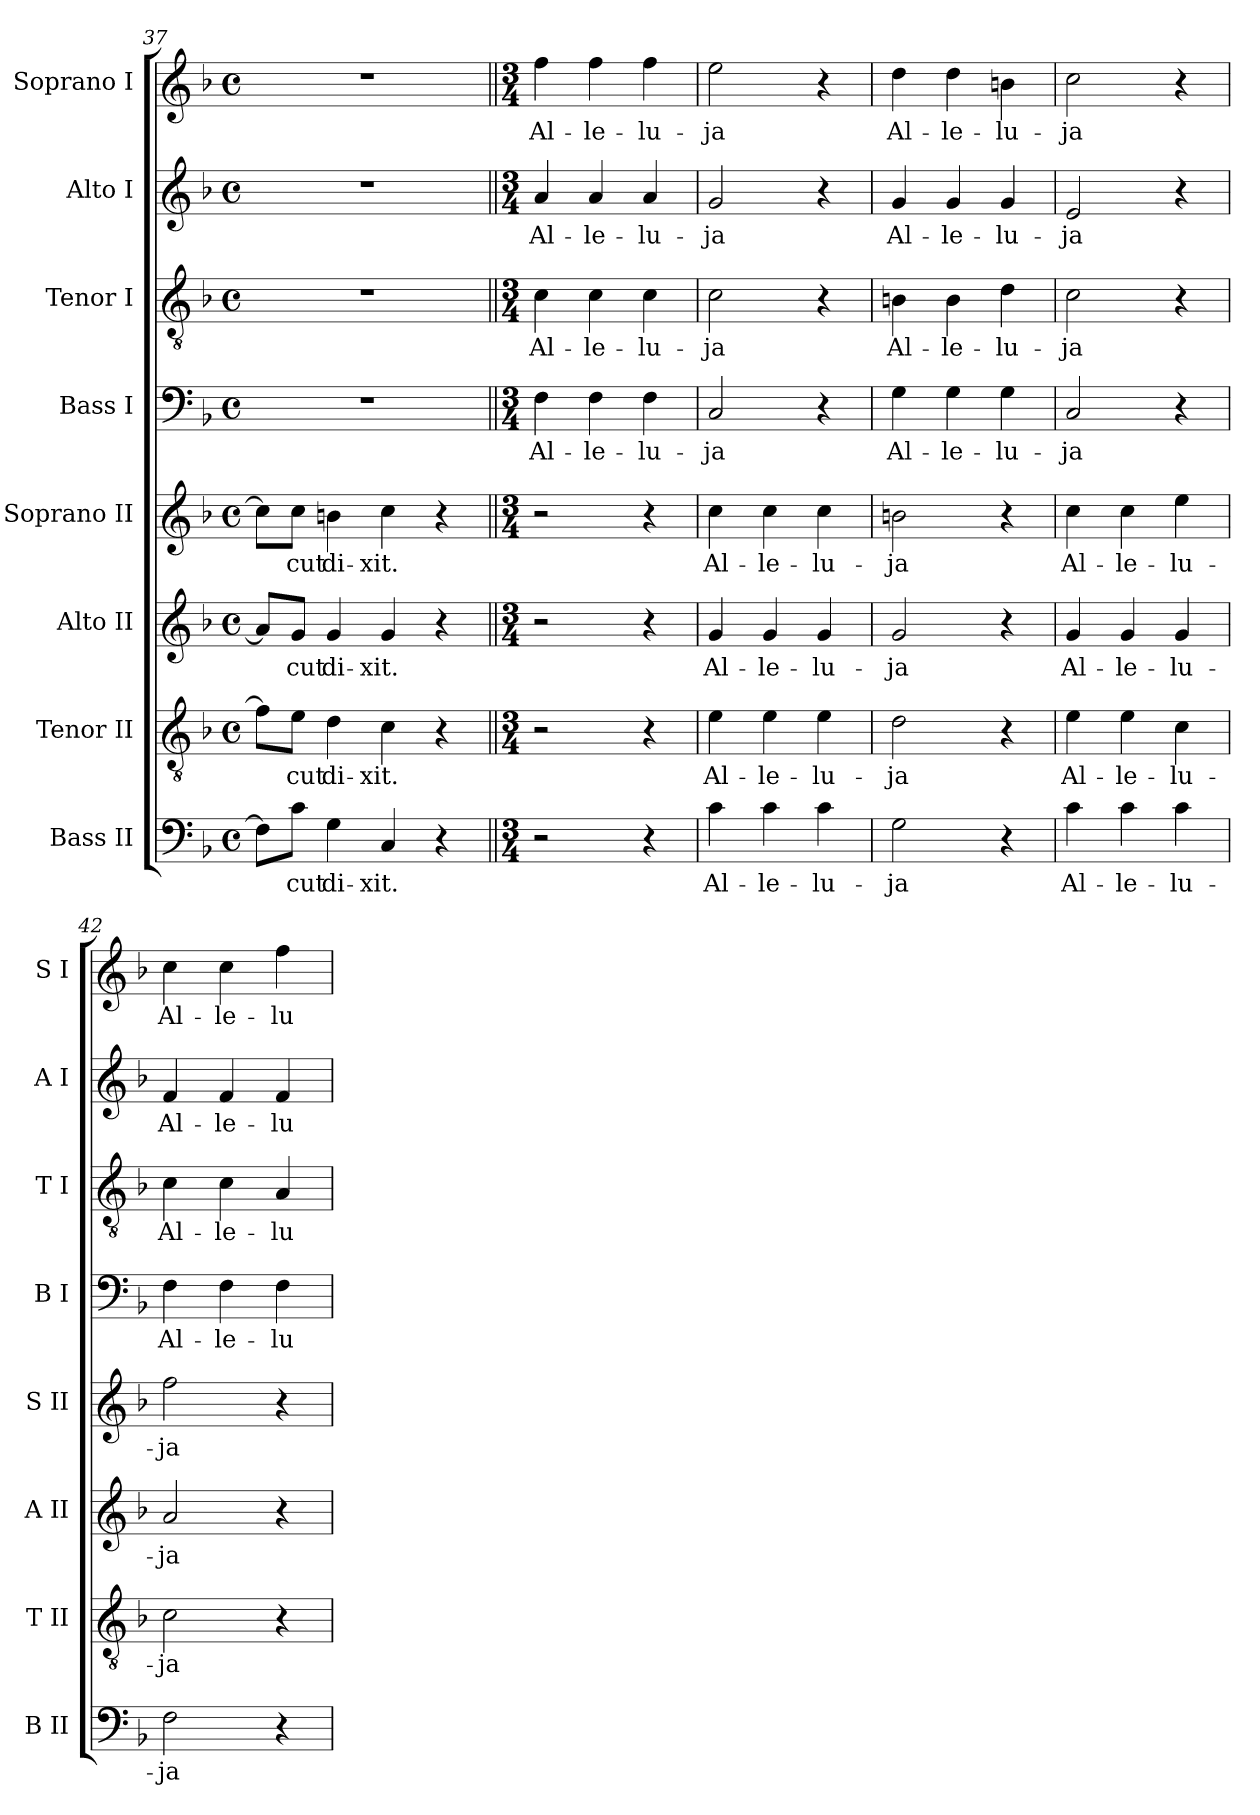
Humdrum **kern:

**kern	**text	**kern	**text	**kern	**text	**kern	**text	**kern	**text	**kern	**text	**kern	**text	**kern	**text
*part8	*part8	*part7	*part7	*part6	*part6	*part5	*part5	*part4	*part4	*part3	*part3	*part2	*part2	*part1	*part1
*staff8	*staff8	*staff7	*staff7	*staff6	*staff6	*staff5	*staff5	*staff4	*staff4	*staff3	*staff3	*staff2	*staff2	*staff1	*staff1
*I"Bass II	*	*I"Tenor II	*	*I"Alto II	*	*I"Soprano II	*	*I"Bass I	*	*I"Tenor I	*	*I"Alto I	*	*I"Soprano I	*
*I'B II	*	*I'T II	*	*I'A II	*	*I'S II	*	*I'B I	*	*I'T I	*	*I'A I	*	*I'S I	*
*clefF4	*	*clefGv2	*	*clefG2	*	*clefG2	*	*clefF4	*	*clefGv2	*	*clefG2	*	*clefG2	*
*k[b-]	*	*k[b-]	*	*k[b-]	*	*k[b-]	*	*k[b-]	*	*k[b-]	*	*k[b-]	*	*k[b-]	*
*F:	*	*F:	*	*F:	*	*F:	*	*F:	*	*F:	*	*F:	*	*F:	*
*M4/4	*	*M4/4	*	*M4/4	*	*M4/4	*	*M4/4	*	*M4/4	*	*M4/4	*	*M4/4	*
*met(c)	*	*met(c)	*	*met(c)	*	*met(c)	*	*met(c)	*	*met(c)	*	*met(c)	*	*met(c)	*
=37	=37	=37	=37	=37	=37	=37	=37	=37	=37	=37	=37	=37	=37	=37	=37
8F\L]	.	8f\L]	.	8a/L]	.	8cc\L]	.	1r	.	1r	.	1r	.	1r	.
!	!LO:LY:b	!	!LO:LY:b	!	!LO:LY:b	!	!LO:LY:b	!	!	!	!	!	!	!	!
8c\J	cut	8e\J	cut	8g/J	cut	8cc\J	cut	.	.	.	.	.	.	.	.
!	!LO:LY:b	!	!LO:LY:b	!	!LO:LY:b	!	!LO:LY:b	!	!	!	!	!	!	!	!
4G	di-	4d	di-	4g	di-	4bn	di-	.	.	.	.	.	.	.	.
!	!LO:LY:b	!	!LO:LY:b	!	!LO:LY:b	!	!LO:LY:b	!	!	!	!	!	!	!	!
4C	-xit.	4c	-xit.	4g	-xit.	4cc	-xit.	.	.	.	.	.	.	.	.
4r	.	4r	.	4r	.	4r	.	.	.	.	.	.	.	.	.
=38||	=38||	=38||	=38||	=38||	=38||	=38||	=38||	=38||	=38||	=38||	=38||	=38||	=38||	=38||	=38||
*M3/4	*	*M3/4	*	*M3/4	*	*M3/4	*	*M3/4	*	*M3/4	*	*M3/4	*	*M3/4	*
!	!	!	!	!	!	!	!	!	!LO:LY:b	!	!LO:LY:b	!	!LO:LY:b	!	!LO:LY:b
2r	.	2r	.	2r	.	2r	.	4F	Al-	4c	Al-	4a	Al-	4ff	Al-
!	!	!	!	!	!	!	!	!	!LO:LY:b	!	!LO:LY:b	!	!LO:LY:b	!	!LO:LY:b
.	.	.	.	.	.	.	.	4F	-le-	4c	-le-	4a	-le-	4ff	-le-
!	!	!	!	!	!	!	!	!	!LO:LY:b	!	!LO:LY:b	!	!LO:LY:b	!	!LO:LY:b
4r	.	4r	.	4r	.	4r	.	4F	-lu-	4c	-lu-	4a	-lu-	4ff	-lu-
=39	=39	=39	=39	=39	=39	=39	=39	=39	=39	=39	=39	=39	=39	=39	=39
!	!LO:LY:b	!	!LO:LY:b	!	!LO:LY:b	!	!LO:LY:b	!	!LO:LY:b	!	!LO:LY:b	!	!LO:LY:b	!	!LO:LY:b
4c	Al-	4e	Al-	4g	Al-	4cc	Al-	2C	-ja	2c	-ja	2g	-ja	2ee	-ja
!	!LO:LY:b	!	!LO:LY:b	!	!LO:LY:b	!	!LO:LY:b	!	!	!	!	!	!	!	!
4c	-le-	4e	-le-	4g	-le-	4cc	-le-	.	.	.	.	.	.	.	.
!	!LO:LY:b	!	!LO:LY:b	!	!LO:LY:b	!	!LO:LY:b	!	!	!	!	!	!	!	!
4c	-lu-	4e	-lu-	4g	-lu-	4cc	-lu-	4r	.	4r	.	4r	.	4r	.
=40	=40	=40	=40	=40	=40	=40	=40	=40	=40	=40	=40	=40	=40	=40	=40
!	!LO:LY:b	!	!LO:LY:b	!	!LO:LY:b	!	!LO:LY:b	!	!LO:LY:b	!	!LO:LY:b	!	!LO:LY:b	!	!LO:LY:b
2G	-ja	2d	-ja	2g	-ja	2bn	-ja	4G	Al-	4Bn	Al-	4g	Al-	4dd	Al-
!	!	!	!	!	!	!	!	!	!LO:LY:b	!	!LO:LY:b	!	!LO:LY:b	!	!LO:LY:b
.	.	.	.	.	.	.	.	4G	-le-	4B	-le-	4g	-le-	4dd	-le-
!	!	!	!	!	!	!	!	!	!LO:LY:b	!	!LO:LY:b	!	!LO:LY:b	!	!LO:LY:b
4r	.	4r	.	4r	.	4r	.	4G	-lu-	4d	-lu-	4g	-lu-	4bn	-lu-
=41	=41	=41	=41	=41	=41	=41	=41	=41	=41	=41	=41	=41	=41	=41	=41
!	!LO:LY:b	!	!LO:LY:b	!	!LO:LY:b	!	!LO:LY:b	!	!LO:LY:b	!	!LO:LY:b	!	!LO:LY:b	!	!LO:LY:b
4c	Al-	4e	Al-	4g	Al-	4cc	Al-	2C	-ja	2c	-ja	2e	-ja	2cc	-ja
!	!LO:LY:b	!	!LO:LY:b	!	!LO:LY:b	!	!LO:LY:b	!	!	!	!	!	!	!	!
4c	-le-	4e	-le-	4g	-le-	4cc	-le-	.	.	.	.	.	.	.	.
!	!LO:LY:b	!	!LO:LY:b	!	!LO:LY:b	!	!LO:LY:b	!	!	!	!	!	!	!	!
4c	-lu-	4c	-lu-	4g	-lu-	4ee	-lu-	4r	.	4r	.	4r	.	4r	.
=42	=42	=42	=42	=42	=42	=42	=42	=42	=42	=42	=42	=42	=42	=42	=42
!	!LO:LY:b	!	!LO:LY:b	!	!LO:LY:b	!	!LO:LY:b	!	!LO:LY:b	!	!LO:LY:b	!	!LO:LY:b	!	!LO:LY:b
2F	-ja	2c	-ja	2a	-ja	2ff	-ja	4F	Al-	4c	Al-	4f	Al-	4cc	Al-
!	!	!	!	!	!	!	!	!	!LO:LY:b	!	!LO:LY:b	!	!LO:LY:b	!	!LO:LY:b
.	.	.	.	.	.	.	.	4F	-le-	4c	-le-	4f	-le-	4cc	-le-
!	!	!	!	!	!	!	!	!	!LO:LY:b	!	!LO:LY:b	!	!LO:LY:b	!	!LO:LY:b
4r	.	4r	.	4r	.	4r	.	4F	-lu-	4A	-lu-	4f	-lu-	4ff	-lu-
=	=	=	=	=	=	=	=	=	=	=	=	=	=	=	=
*-	*-	*-	*-	*-	*-	*-	*-	*-	*-	*-	*-	*-	*-	*-	*-
